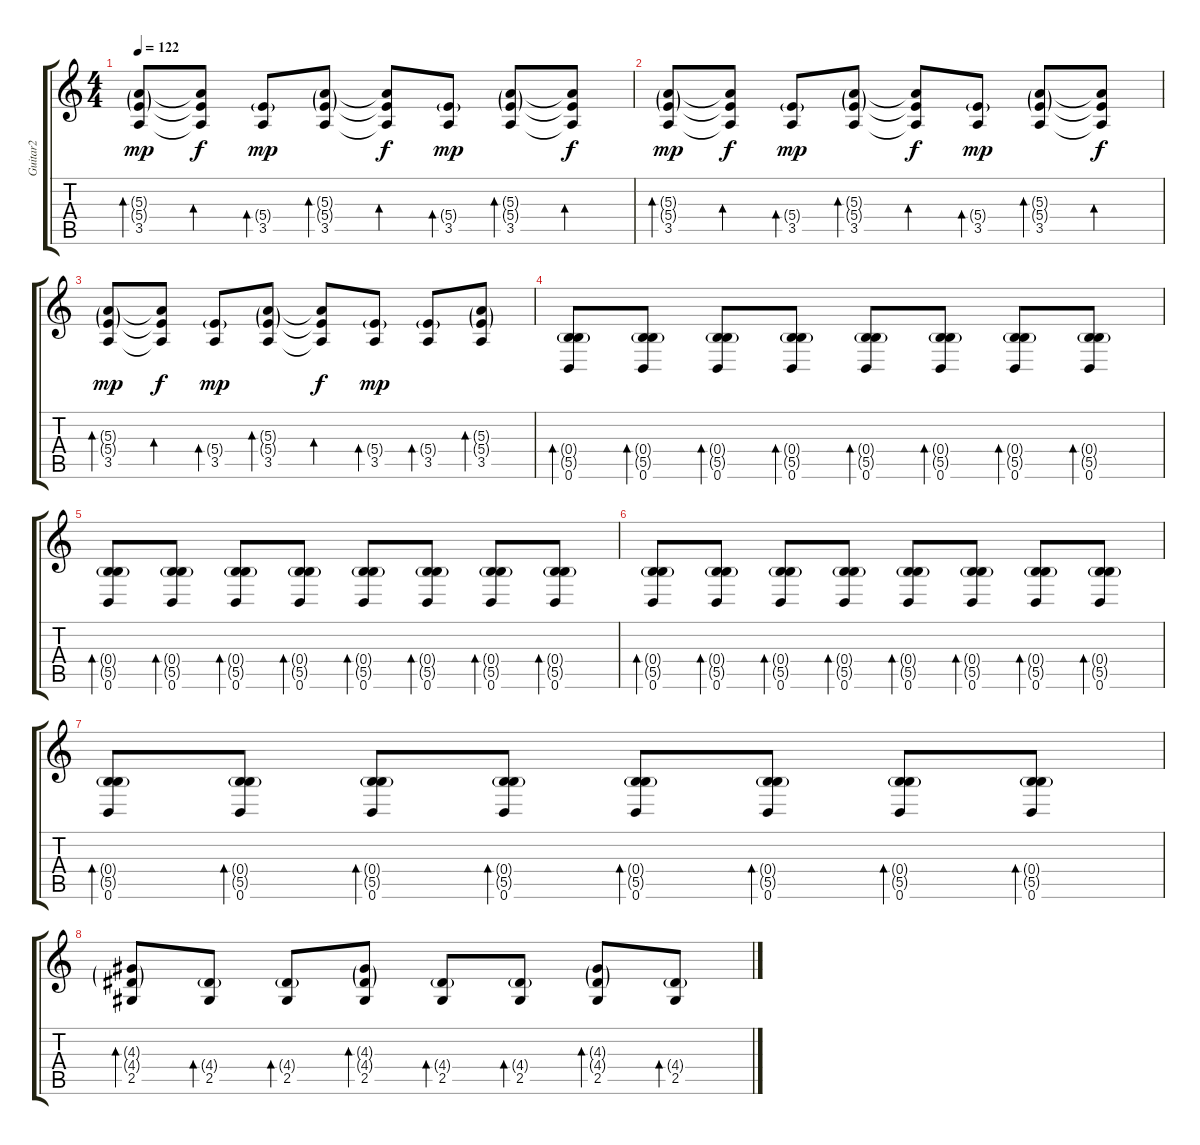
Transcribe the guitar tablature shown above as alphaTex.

\track ("Guitar2" "Guitar2") {instrument acousticguitarsteel}
\staff {score tabs}
\tuning (Db4 Ab3 E3 B2 Gb2 B1) {hide}
\ts (4 4)
\tempo 122
\clef g2
\ks c
(5.3{g} 5.4{g} 3.5).8{bd 120 dy mp} (5.3{t} 5.4{t} 3.5{t}).8{bd 120 dy f} (5.4{g} 3.5).8{bd 120 dy mp} (5.3{g} 5.4{g} 3.5).8{bd 120} (5.3{t} 5.4{t} 3.5{t}).8{bd 120 dy f} (5.4{g} 3.5).8{bd 120 dy mp} (5.3{g} 5.4{g} 3.5).8{bd 120} (5.3{t} 5.4{t} 3.5{t}).8{bd 120 dy f} |
(5.3{g} 5.4{g} 3.5).8{bd 120 dy mp} (5.3{t} 5.4{t} 3.5{t}).8{bd 120 dy f} (5.4{g} 3.5).8{bd 120 dy mp} (5.3{g} 5.4{g} 3.5).8{bd 120} (5.3{t} 5.4{t} 3.5{t}).8{bd 120 dy f} (5.4{g} 3.5).8{bd 120 dy mp} (5.3{g} 5.4{g} 3.5).8{bd 120} (5.3{t} 5.4{t} 3.5{t}).8{bd 120 dy f} |
(5.3{g} 5.4{g} 3.5).8{bd 120 dy mp} (5.3{t} 5.4{t} 3.5{t}).8{bd 120 dy f} (5.4{g} 3.5).8{bd 120 dy mp} (5.3{g} 5.4{g} 3.5).8{bd 120} (5.3{t} 5.4{t} 3.5{t}).8{bd 120 dy f} (5.4{g} 3.5).8{bd 120 dy mp} (5.4{g} 3.5).8{bd 120} (5.3{g} 5.4{g} 3.5).8{bd 120} |
(0.4{g} 5.5{g} 0.6).8{bd 120} (0.4{g} 5.5{g} 0.6).8{bd 120} (0.4{g} 5.5{g} 0.6).8{bd 120} (0.4{g} 5.5{g} 0.6).8{bd 120} (0.4{g} 5.5{g} 0.6).8{bd 120} (0.4{g} 5.5{g} 0.6).8{bd 120} (0.4{g} 5.5{g} 0.6).8{bd 120} (0.4{g} 5.5{g} 0.6).8{bd 120} |
(0.4{g} 5.5{g} 0.6).8{bd 120} (0.4{g} 5.5{g} 0.6).8{bd 120} (0.4{g} 5.5{g} 0.6).8{bd 120} (0.4{g} 5.5{g} 0.6).8{bd 120} (0.4{g} 5.5{g} 0.6).8{bd 120} (0.4{g} 5.5{g} 0.6).8{bd 120} (0.4{g} 5.5{g} 0.6).8{bd 120} (0.4{g} 5.5{g} 0.6).8{bd 120} |
(0.4{g} 5.5{g} 0.6).8{bd 120} (0.4{g} 5.5{g} 0.6).8{bd 120} (0.4{g} 5.5{g} 0.6).8{bd 120} (0.4{g} 5.5{g} 0.6).8{bd 120} (0.4{g} 5.5{g} 0.6).8{bd 120} (0.4{g} 5.5{g} 0.6).8{bd 120} (0.4{g} 5.5{g} 0.6).8{bd 120} (0.4{g} 5.5{g} 0.6).8{bd 120} |
(0.4{g} 5.5{g} 0.6).8{bd 120} (0.4{g} 5.5{g} 0.6).8{bd 120} (0.4{g} 5.5{g} 0.6).8{bd 120} (0.4{g} 5.5{g} 0.6).8{bd 120} (0.4{g} 5.5{g} 0.6).8{bd 120} (0.4{g} 5.5{g} 0.6).8{bd 120} (0.4{g} 5.5{g} 0.6).8{bd 120} (0.4{g} 5.5{g} 0.6).8{bd 120} |
(4.3{g} 4.4{g} 2.5).8{bd 120} (4.4{g} 2.5).8{bd 120} (4.4{g} 2.5).8{bd 120} (4.3{g} 4.4{g} 2.5).8{bd 120} (4.4{g} 2.5).8{bd 120} (4.4{g} 2.5).8{bd 120} (4.3{g} 4.4{g} 2.5).8{bd 120} (4.4{g} 2.5).8{bd 120}
